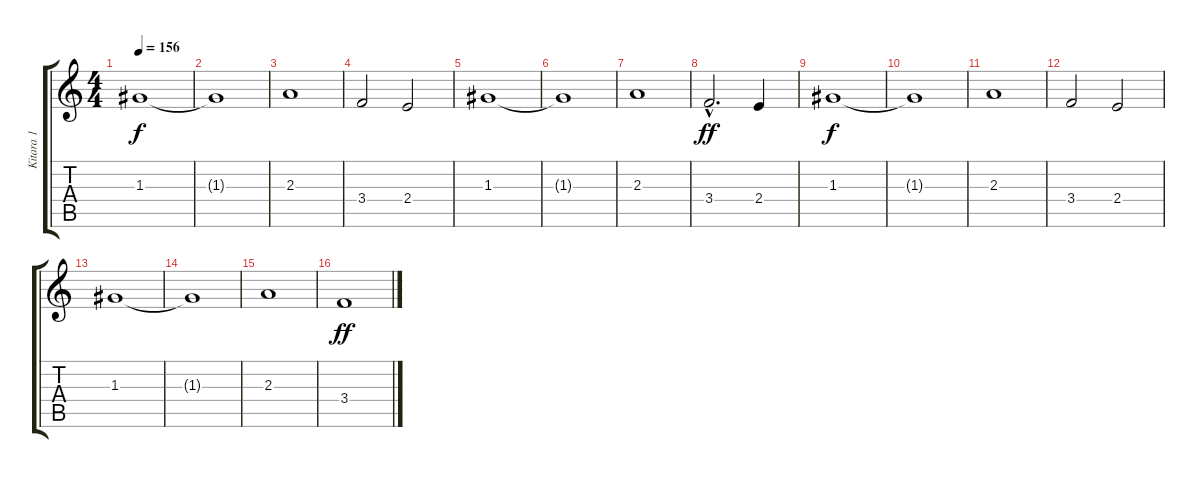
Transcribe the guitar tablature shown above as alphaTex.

\track ("Kitara 1" "Kitara 1") {instrument distortionguitar}
\staff {score tabs}
\tuning (E4 B3 G3 D3 A2 D2) {hide}
\ts (4 4)
\tempo 156
\clef g2
\ks c
1.3.1{dy f} |
1.3{t}.1 |
2.3.1 |
3.4.2 2.4.2 |
1.3.1 |
1.3{t}.1 |
2.3.1 |
3.4{hac}.2{d dy ff} 2.4.4 |
1.3.1{dy f} |
1.3{t}.1 |
2.3.1 |
3.4.2 2.4.2 |
1.3.1 |
1.3{t}.1 |
2.3.1 |
3.4.1{dy ff}
